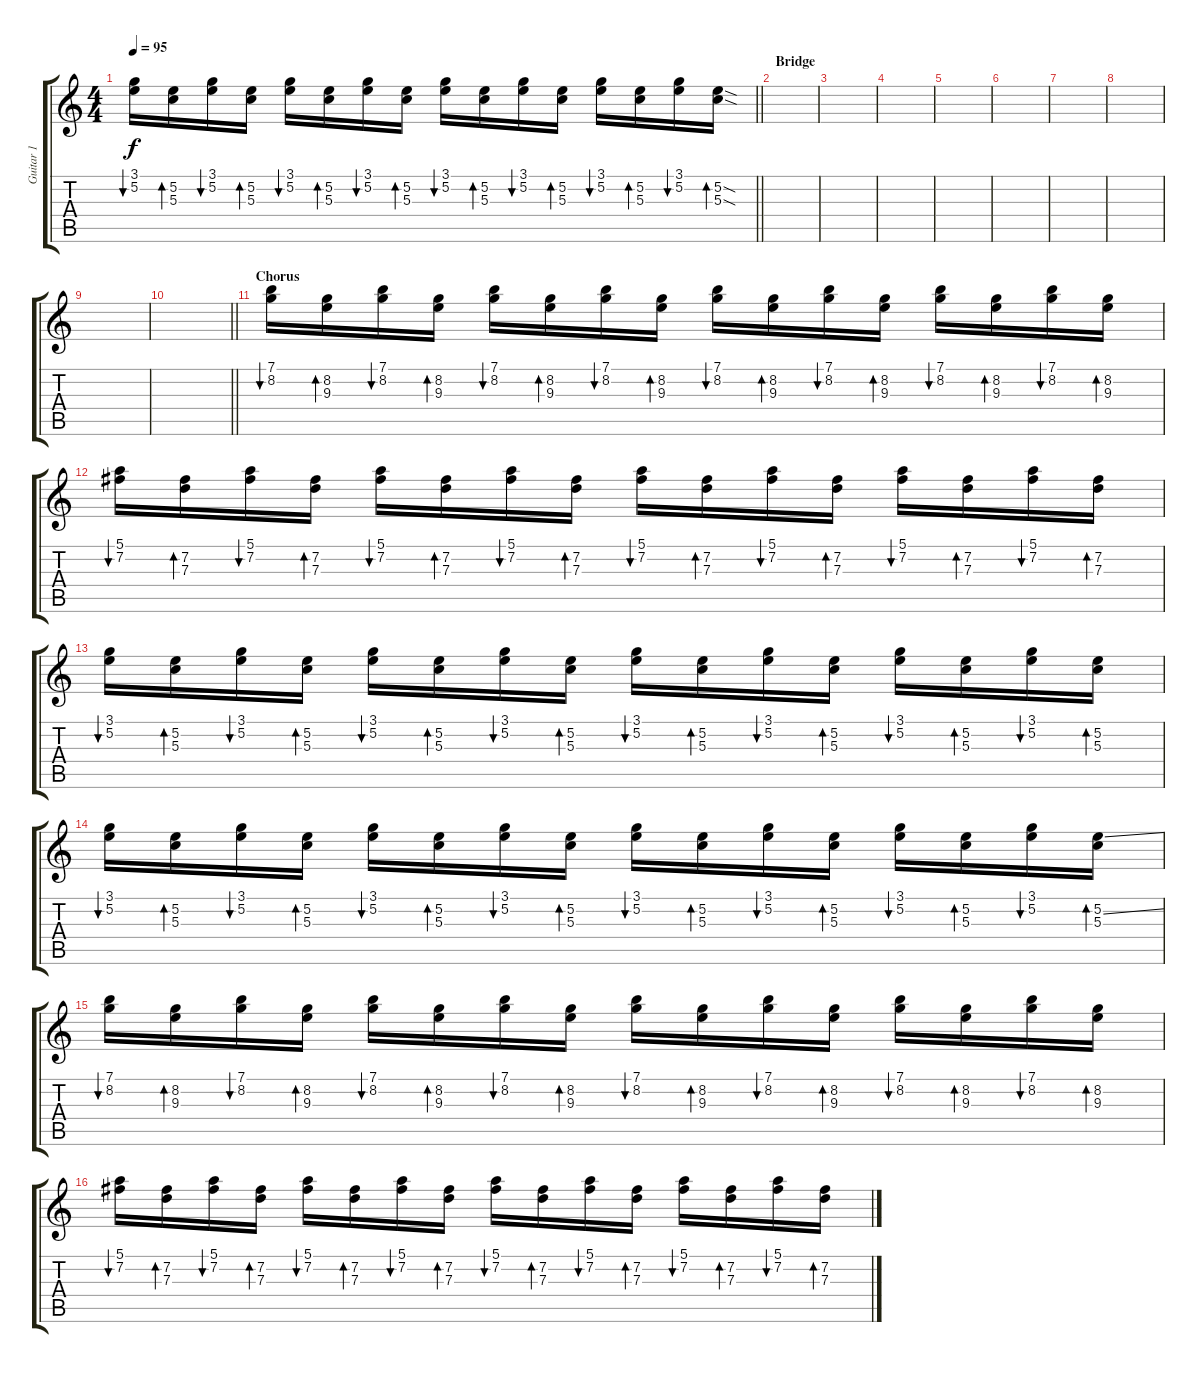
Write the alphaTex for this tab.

\track ("Guitar 1" "Guitar 1") {instrument overdrivenguitar}
\staff {score tabs}
\tuning (E4 B3 G3 D3 A2 E2) {hide}
\ts (4 4)
\tempo 95
\clef g2
\barLineRight lightlight
\ks c
(3.1 5.2).16{bu 120 dy f} (5.2 5.3).16{bd 120} (3.1 5.2).16{bu 120} (5.2 5.3).16{bd 120} (3.1 5.2).16{bu 120} (5.2 5.3).16{bd 120} (3.1 5.2).16{bu 120} (5.2 5.3).16{bd 120} (3.1 5.2).16{bu 120} (5.2 5.3).16{bd 120} (3.1 5.2).16{bu 120} (5.2 5.3).16{bd 120} (3.1 5.2).16{bu 120} (5.2 5.3).16{bd 120} (3.1 5.2).16{bu 120} (5.2{sod} 5.3{sod}).16{bd 120} |
\section ("" "Bridge")
|
|
|
|
|
|
|
|
\barLineRight lightlight
|
\section ("" "Chorus")
(7.1 8.2).16{bu 120} (8.2 9.3).16{bd 120} (7.1 8.2).16{bu 120} (8.2 9.3).16{bd 120} (7.1 8.2).16{bu 120} (8.2 9.3).16{bd 120} (7.1 8.2).16{bu 120} (8.2 9.3).16{bd 120} (7.1 8.2).16{bu 120} (8.2 9.3).16{bd 120} (7.1 8.2).16{bu 120} (8.2 9.3).16{bd 120} (7.1 8.2).16{bu 120} (8.2 9.3).16{bd 120} (7.1 8.2).16{bu 120} (8.2 9.3).16{bd 120} |
(5.1 7.2).16{bu 120} (7.2 7.3).16{bd 120} (5.1 7.2).16{bu 120} (7.2 7.3).16{bd 120} (5.1 7.2).16{bu 120} (7.2 7.3).16{bd 120} (5.1 7.2).16{bu 120} (7.2 7.3).16{bd 120} (5.1 7.2).16{bu 120} (7.2 7.3).16{bd 120} (5.1 7.2).16{bu 120} (7.2 7.3).16{bd 120} (5.1 7.2).16{bu 120} (7.2 7.3).16{bd 120} (5.1 7.2).16{bu 120} (7.2 7.3).16{bd 120} |
(3.1 5.2).16{bu 120} (5.2 5.3).16{bd 120} (3.1 5.2).16{bu 120} (5.2 5.3).16{bd 120} (3.1 5.2).16{bu 120} (5.2 5.3).16{bd 120} (3.1 5.2).16{bu 120} (5.2 5.3).16{bd 120} (3.1 5.2).16{bu 120} (5.2 5.3).16{bd 120} (3.1 5.2).16{bu 120} (5.2 5.3).16{bd 120} (3.1 5.2).16{bu 120} (5.2 5.3).16{bd 120} (3.1 5.2).16{bu 120} (5.2 5.3).16{bd 120} |
(3.1 5.2).16{bu 120} (5.2 5.3).16{bd 120} (3.1 5.2).16{bu 120} (5.2 5.3).16{bd 120} (3.1 5.2).16{bu 120} (5.2 5.3).16{bd 120} (3.1 5.2).16{bu 120} (5.2 5.3).16{bd 120} (3.1 5.2).16{bu 120} (5.2 5.3).16{bd 120} (3.1 5.2).16{bu 120} (5.2 5.3).16{bd 120} (3.1 5.2).16{bu 120} (5.2 5.3).16{bd 120} (3.1 5.2).16{bu 120} (5.2{ss} 5.3).16{bd 120} |
(7.1 8.2).16{bu 120} (8.2 9.3).16{bd 120} (7.1 8.2).16{bu 120} (8.2 9.3).16{bd 120} (7.1 8.2).16{bu 120} (8.2 9.3).16{bd 120} (7.1 8.2).16{bu 120} (8.2 9.3).16{bd 120} (7.1 8.2).16{bu 120} (8.2 9.3).16{bd 120} (7.1 8.2).16{bu 120} (8.2 9.3).16{bd 120} (7.1 8.2).16{bu 120} (8.2 9.3).16{bd 120} (7.1 8.2).16{bu 120} (8.2 9.3).16{bd 120} |
(5.1 7.2).16{bu 120} (7.2 7.3).16{bd 120} (5.1 7.2).16{bu 120} (7.2 7.3).16{bd 120} (5.1 7.2).16{bu 120} (7.2 7.3).16{bd 120} (5.1 7.2).16{bu 120} (7.2 7.3).16{bd 120} (5.1 7.2).16{bu 120} (7.2 7.3).16{bd 120} (5.1 7.2).16{bu 120} (7.2 7.3).16{bd 120} (5.1 7.2).16{bu 120} (7.2 7.3).16{bd 120} (5.1 7.2).16{bu 120} (7.2 7.3).16{bd 120}
